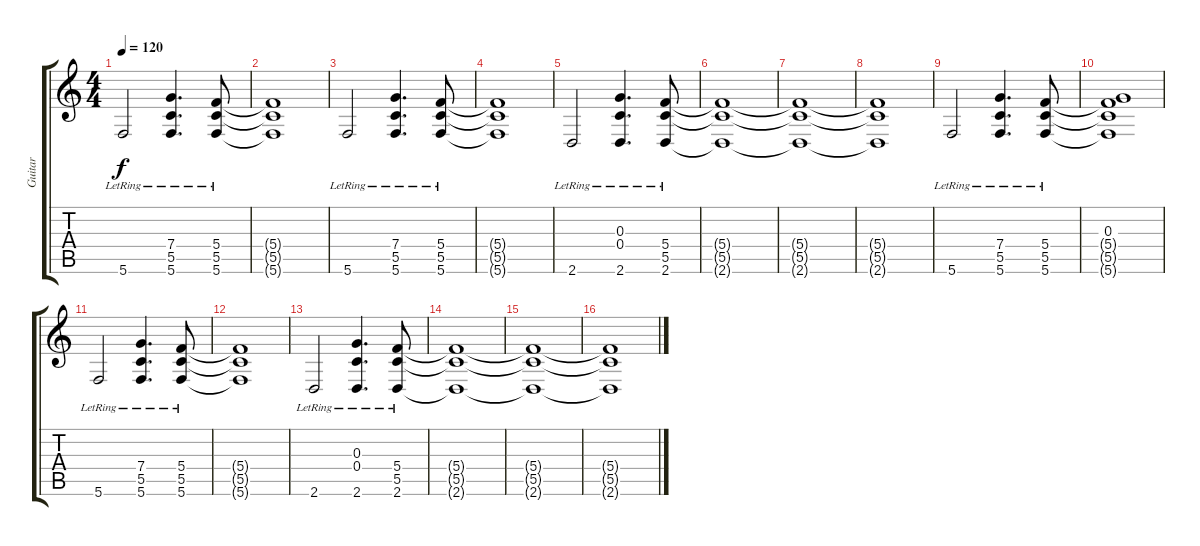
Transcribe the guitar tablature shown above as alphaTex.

\track ("Guitar" "Guitar") {instrument acousticguitarsteel}
\staff {score tabs}
\tuning (E4 C4 G3 C3 G2 C2) {hide}
\ts (4 4)
\tempo 120
\clef g2
\ks c
5.6{lr}.2{dy f} (7.4{lr} 5.5{lr} 5.6{lr}).4{d} (5.4{lr} 5.5{lr} 5.6{lr}).8 |
(5.4{t} 5.5{t} 5.6{t}).1 |
5.6{lr}.2 (7.4{lr} 5.5{lr} 5.6{lr}).4{d} (5.4{lr} 5.5{lr} 5.6{lr}).8 |
(5.4{t} 5.5{t} 5.6{t}).1 |
2.6{lr}.2 (0.3{lr} 0.4{lr} 2.6{lr}).4{d} (5.4{lr} 5.5{lr} 2.6{lr}).8 |
(5.4{t} 5.5{t} 2.6{t}).1 |
(5.4{t} 5.5{t} 2.6{t}).1 |
(5.4{t} 5.5{t} 2.6{t}).1 |
5.6{lr}.2 (7.4{lr} 5.5{lr} 5.6{lr}).4{d} (5.4{lr} 5.5{lr} 5.6{lr}).8 |
(0.3 5.4{t} 5.5{t} 5.6{t}).1 |
5.6{lr}.2 (7.4{lr} 5.5{lr} 5.6{lr}).4{d} (5.4{lr} 5.5{lr} 5.6{lr}).8 |
(5.4{t} 5.5{t} 5.6{t}).1 |
2.6{lr}.2 (0.3{lr} 0.4{lr} 2.6{lr}).4{d} (5.4{lr} 5.5{lr} 2.6{lr}).8 |
(5.4{t} 5.5{t} 2.6{t}).1 |
(5.4{t} 5.5{t} 2.6{t}).1 |
(5.4{t} 5.5{t} 2.6{t}).1
